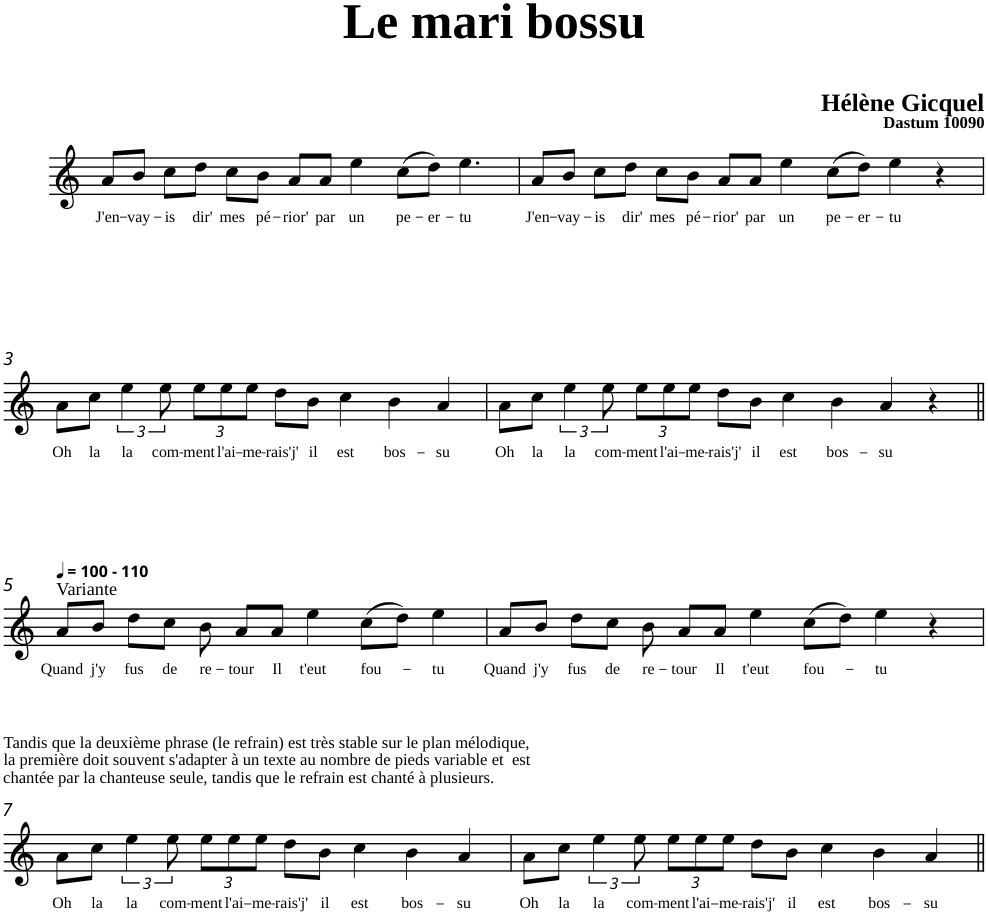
**kern	**text
*part1	*part1
*staff1	*staff1
*clefG2	*
*k[]	*
=1	=1
!	!LO:LY:b
8a/L	J'en-
!	!LO:LY:b
8b/J	-vay-
!	!LO:LY:b
8cc\L	-is
!	!LO:LY:b
8dd\J	dir'
!	!LO:LY:b
8cc\L	mes
!	!LO:LY:b
8b\J	pé-
!	!LO:LY:b
8a/L	-rior'
!	!LO:LY:b
8a/J	par
!	!LO:LY:b
4ee\	un
!	!LO:LY:b
(>8cc\L	pe-
!	!LO:LY:b
8dd\J)	-er-
!	!LO:LY:b
4.ee\	-tu
=2	=2
!	!LO:LY:b
8a/L	J'en-
!	!LO:LY:b
8b/J	-vay-
!	!LO:LY:b
8cc\L	-is
!	!LO:LY:b
8dd\J	dir'
!	!LO:LY:b
8cc\L	mes
!	!LO:LY:b
8b\J	pé-
!	!LO:LY:b
8a/L	-rior'
!	!LO:LY:b
8a/J	par
!	!LO:LY:b
4ee\	un
!	!LO:LY:b
(>8cc\L	pe-
!	!LO:LY:b
8dd\J)	-er-
!	!LO:LY:b
4ee\	-tu
4r	.
!!LO:LB:g=z
=3	=3
!	!LO:LY:b
8a\L	Oh
!	!LO:LY:b
8cc\J	la
!	!LO:LY:b
6ee\	la
!	!LO:LY:b
12ee\	com-
*Xbrackettup	*
!	!LO:LY:b
12ee\L	-ment
!	!LO:LY:b
12ee\	l'ai-
!	!LO:LY:b
12ee\J	-me-
!	!LO:LY:b
8dd\L	-rais'j'
!	!LO:LY:b
8b\J	il
!	!LO:LY:b
4cc\	est
!	!LO:LY:b
4b\	bos-
!	!LO:LY:b
4a/	-su
=4	=4
!	!LO:LY:b
8a\L	Oh
!	!LO:LY:b
8cc\J	la
*brackettup	*
!	!LO:LY:b
6ee\	la
!	!LO:LY:b
12ee\	com-
*Xbrackettup	*
!	!LO:LY:b
12ee\L	-ment
!	!LO:LY:b
12ee\	l'ai-
!	!LO:LY:b
12ee\J	-me-
!	!LO:LY:b
8dd\L	-rais'j'
!	!LO:LY:b
8b\J	il
!	!LO:LY:b
4cc\	est
!	!LO:LY:b
4b\	bos-
!	!LO:LY:b
4a/	-su
4r	.
!!LO:LB:g=z
=5||	=5||
*MM100	*
!LO:TX:a:t=Variante	!
!LO:TX:a:B:t=- 110	!
!	!LO:LY:b
8a/L	Quand
!	!LO:LY:b
8b/J	j'y
!	!LO:LY:b
8dd\L	fus
!	!LO:LY:b
8cc\J	de
!	!LO:LY:b
8b\	re-
!	!LO:LY:b
8a/L	-tour
!	!LO:LY:b
8a/J	Il
!	!LO:LY:b
[8ee\	t'eut
8ryy	.
!	!LO:LY:b
(>8cc\L	fou-
8dd\J)	.
!	!LO:LY:b
4ee\	-tu
=6	=6
!	!LO:LY:b
8a/L	Quand
8ee\]	.
!	!LO:LY:b
8b/J	j'y
!	!LO:LY:b
8dd\L	fus
!	!LO:LY:b
8cc\J	de
!	!LO:LY:b
8b\	re-
!	!LO:LY:b
8a/L	-tour
!	!LO:LY:b
8a/J	Il
!	!LO:LY:b
[8ee\	t'eut
!	!LO:LY:b
(>8cc\L	fou-
8dd\J)	.
!	!LO:LY:b
4ee\	-tu
4r	.
!!LO:LB:g=z
=7	=7
!	!LO:LY:b
8a\L	Oh
8ee\]	.
!	!LO:LY:b
8cc\J	la
*brackettup	*
!	!LO:LY:b
6ee\	la
!	!LO:LY:b
12ee\	com-
*Xbrackettup	*
!	!LO:LY:b
12ee\L	-ment
!	!LO:LY:b
12ee\	l'ai-
!	!LO:LY:b
12ee\J	-me-
!	!LO:LY:b
8dd\L	-rais'j'
!	!LO:LY:b
8b\J	il
!	!LO:LY:b
4cc\	est
!	!LO:LY:b
4b\	bos-
!	!LO:LY:b
4a/	-su
=8	=8
!	!LO:LY:b
8a\L	Oh
!	!LO:LY:b
8cc\J	la
*brackettup	*
!	!LO:LY:b
6ee\	la
!	!LO:LY:b
12ee\	com-
*Xbrackettup	*
!	!LO:LY:b
12ee\L	-ment
!	!LO:LY:b
12ee\	l'ai-
!	!LO:LY:b
12ee\J	-me-
!	!LO:LY:b
8dd\L	-rais'j'
!	!LO:LY:b
8b\J	il
!	!LO:LY:b
4cc\	est
!	!LO:LY:b
4b\	bos-
!	!LO:LY:b
4a/	-su
=||	=||
*-	*-
